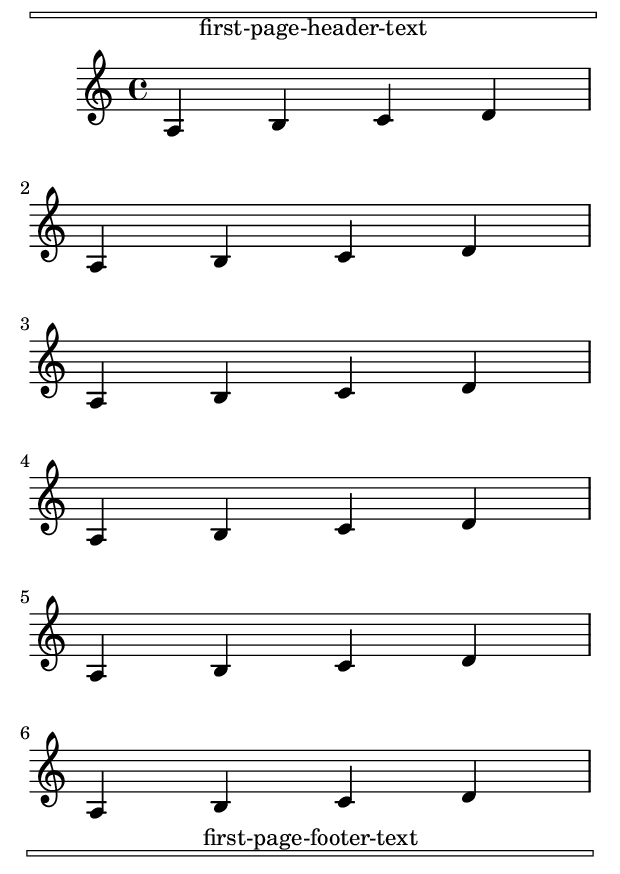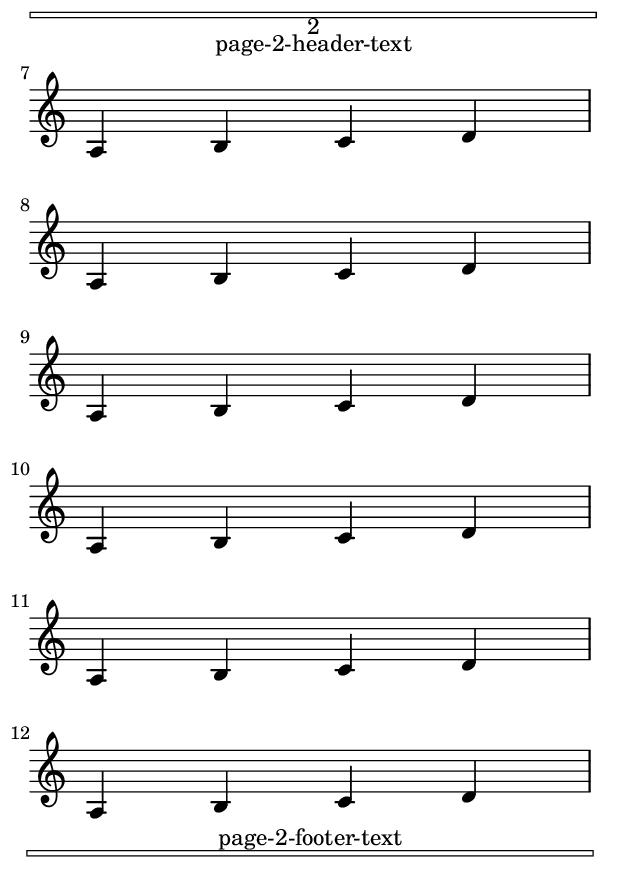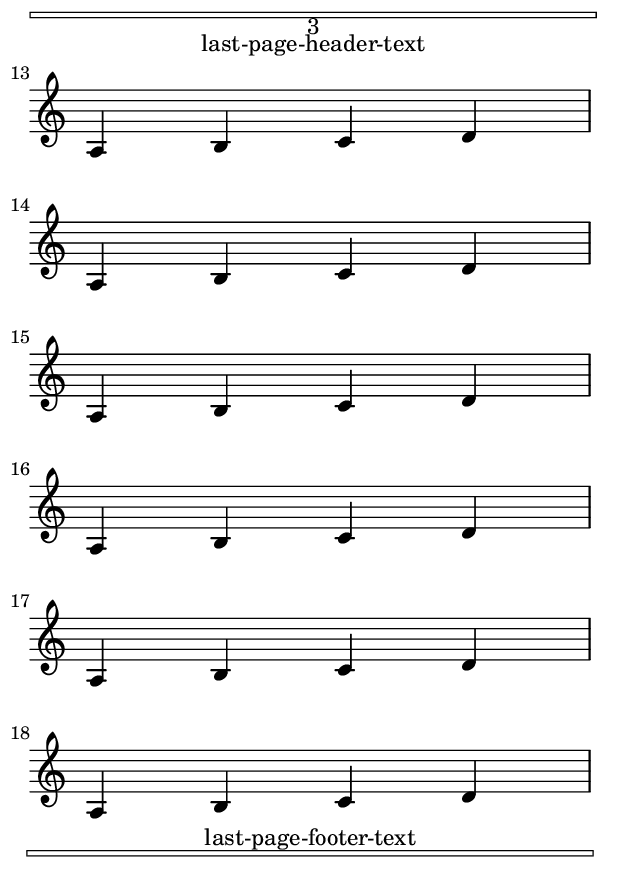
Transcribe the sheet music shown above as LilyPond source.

\version "2.16.0"

\header {

  texidoc = "Page-headers and -footers.  All headers and footers
  should be printed on their specified page. "

}

\paper {
  ragged-last-bottom = ##f

  oddHeaderMarkup = \markup  {
    \override #'(baseline-skip . 1)
    \center-column {
      \box \fill-line { \teeny " " " " }
      \on-the-fly #first-page "first-page-header-text"
      \on-the-fly #not-first-page \fromproperty #'page:page-number-string
      \on-the-fly #(on-page 2) "page-2-header-text"
      \on-the-fly #last-page "last-page-header-text"
    }
  }

  evenHeaderMarkup = \oddHeaderMarkup

  oddFooterMarkup = \markup \fill-line {
    \override #'(baseline-skip . 0.5)
    \center-column {
	\on-the-fly #first-page "first-page-footer-text"
	\on-the-fly #last-page "last-page-footer-text"
	\on-the-fly #(on-page 2) "page-2-footer-text"
	\box \fill-line { \teeny " " " " }
    }
  }
}

#(set-default-paper-size "a6" 'portrait)

\book {
  \score {
    \new Staff \relative c' {
      \repeat unfold 18 { a b c d \break }
    }
  }
}
